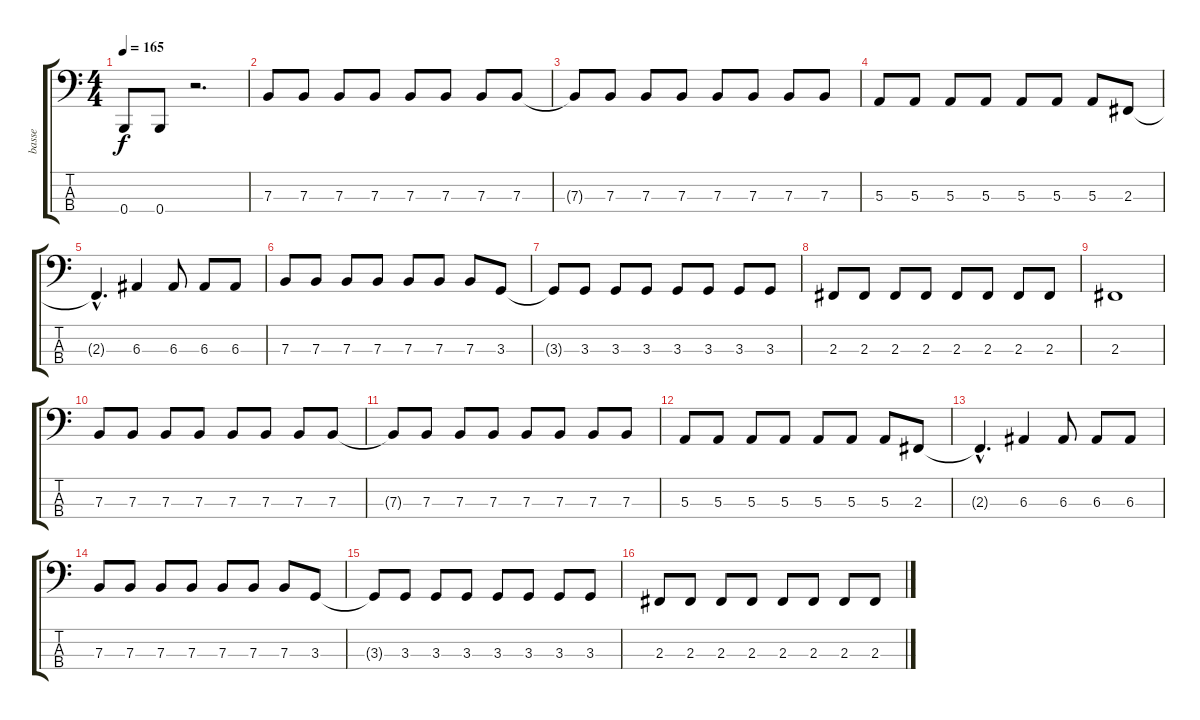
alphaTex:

\track ("basse" "basse") {instrument electricbasspick}
\staff {score tabs}
\tuning (D2 A1 E1 B0) {hide}
\ts (4 4)
\tempo 165
\clef f4
\ks c
0.4{t}.8{dy f} 0.4.8 r.2{d} |
7.3.8 7.3.8 7.3.8 7.3.8 7.3.8 7.3.8 7.3.8 7.3.8 |
7.3{t}.8 7.3.8 7.3.8 7.3.8 7.3.8 7.3.8 7.3.8 7.3.8 |
5.3.8 5.3.8 5.3.8 5.3.8 5.3.8 5.3.8 5.3.8 2.3.8 |
2.3{hac t}.4{d} 6.3.4 6.3.8 6.3.8 6.3.8 |
7.3.8 7.3.8 7.3.8 7.3.8 7.3.8 7.3.8 7.3.8 3.3.8 |
3.3{t}.8 3.3.8 3.3.8 3.3.8 3.3.8 3.3.8 3.3.8 3.3.8 |
2.3.8 2.3.8 2.3.8 2.3.8 2.3.8 2.3.8 2.3.8 2.3.8 |
2.3.1 |
7.3.8 7.3.8 7.3.8 7.3.8 7.3.8 7.3.8 7.3.8 7.3.8 |
7.3{t}.8 7.3.8 7.3.8 7.3.8 7.3.8 7.3.8 7.3.8 7.3.8 |
5.3.8 5.3.8 5.3.8 5.3.8 5.3.8 5.3.8 5.3.8 2.3.8 |
2.3{hac t}.4{d} 6.3.4 6.3.8 6.3.8 6.3.8 |
7.3.8 7.3.8 7.3.8 7.3.8 7.3.8 7.3.8 7.3.8 3.3.8 |
3.3{t}.8 3.3.8 3.3.8 3.3.8 3.3.8 3.3.8 3.3.8 3.3.8 |
2.3.8 2.3.8 2.3.8 2.3.8 2.3.8 2.3.8 2.3.8 2.3.8
